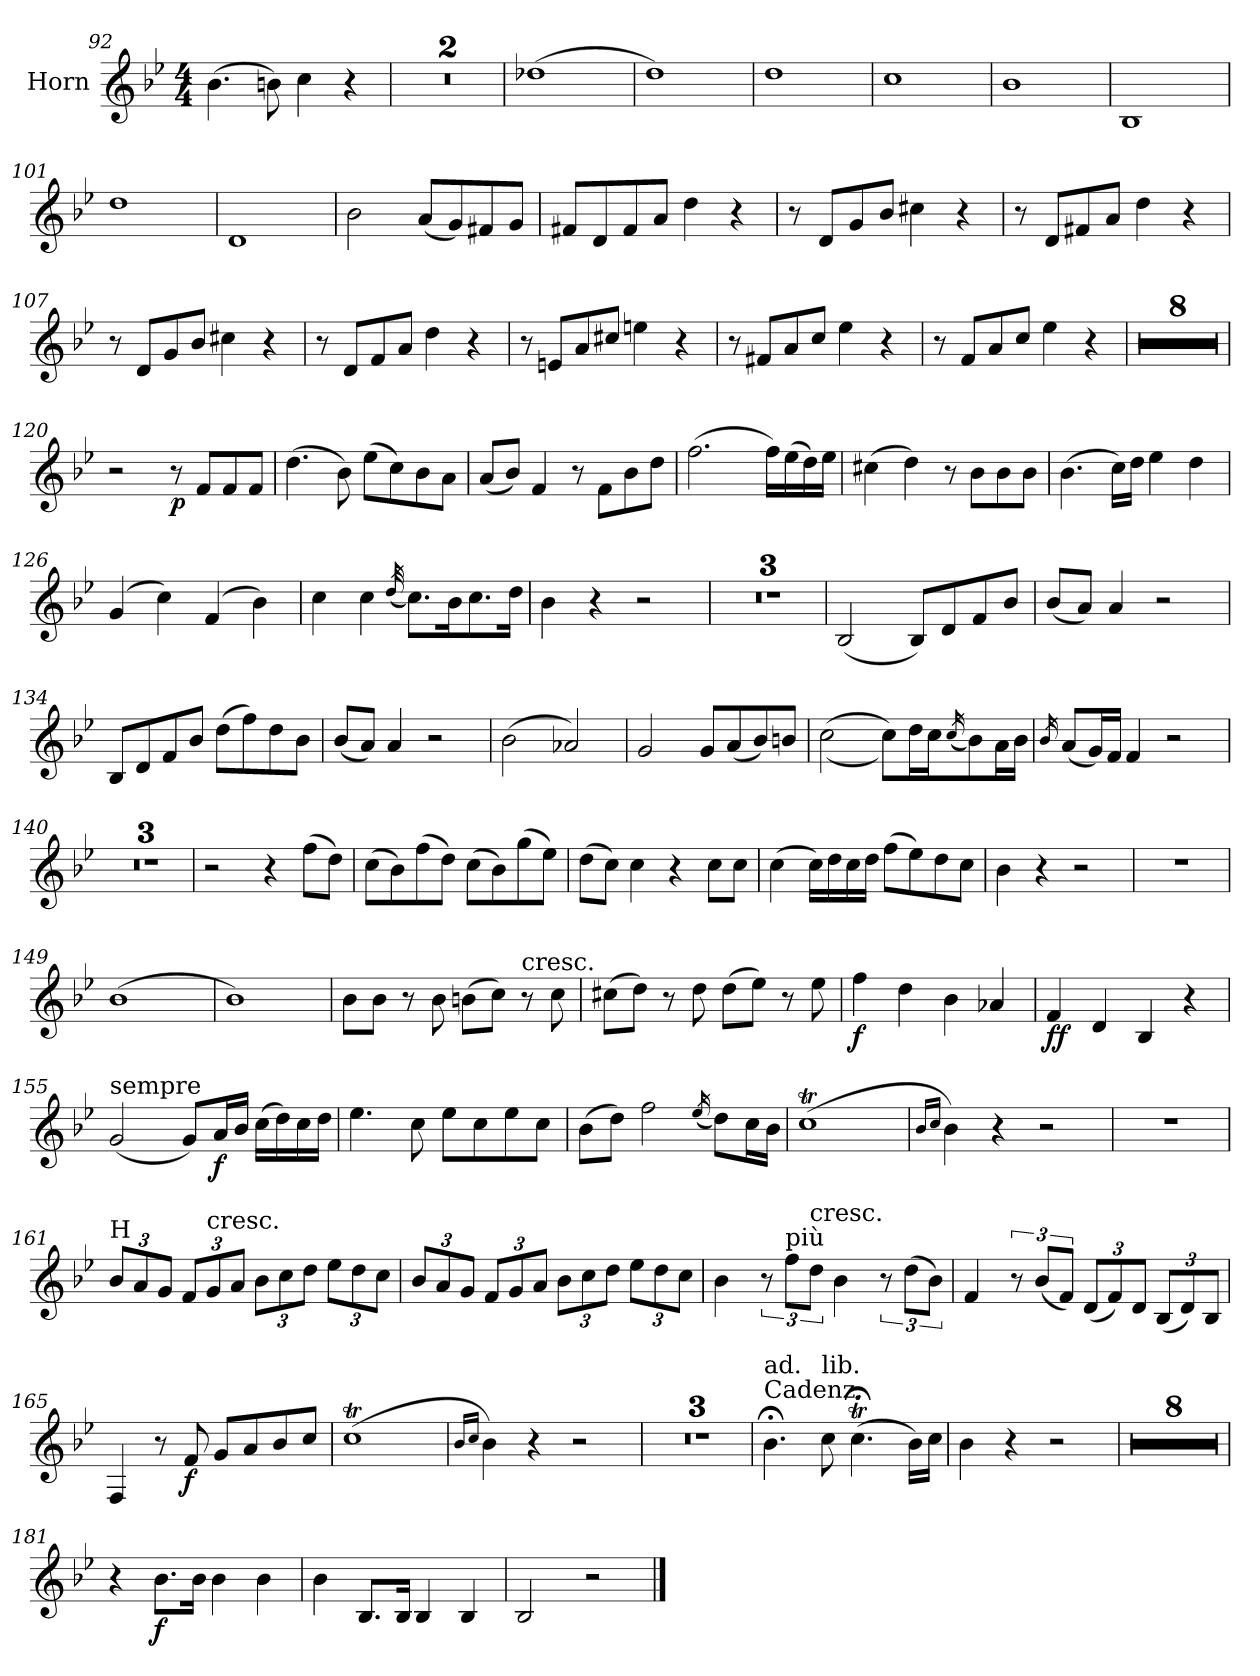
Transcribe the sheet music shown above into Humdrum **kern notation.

**kern	**dynam
*part1	*part1
*staff1	*staff1
*I"Horn	*
*I'Hn	*
!!LO:LB:g=z
*clefG2	*
*ITrd4c7	*
*k[b-e-a-]	*
*E-:	*
*M4/4	*
=92	=92
(4.e-\	.
8en\)	.
4f\	.
4r	.
=93	=93
1r	.
=94	=94
1r	.
=95	=95
(1g-X	.
=96	=96
1g)	.
=97	=97
1g	.
=98	=98
1f	.
=99	=99
1e-	.
=100	=100
1E-	.
=101	=101
1g	.
=102	=102
1G	.
=103	=103
2e-\	.
(8d/L	.
8c/)	.
8Bn/	.
8c/J	.
=104	=104
8Bn/L	.
8G/	.
8B/	.
8d/J	.
4g\	.
4r	.
!!LO:LB:g=z
=105	=105
8r	.
8G/L	.
8c/	.
8e-/J	.
4f#X\	.
4r	.
=106	=106
8r	.
8G/L	.
8Bn/	.
8d/J	.
4g\	.
4r	.
=107	=107
8r	.
8G/L	.
8c/	.
8e-/J	.
4f#X\	.
4r	.
=108	=108
8r	.
8G/L	.
8B-/	.
8d/J	.
4g\	.
4r	.
=109	=109
8r	.
8An/L	.
8d/	.
8f#X/J	.
4an\	.
4r	.
=110	=110
8r	.
8Bn/L	.
8d/	.
8f/J	.
4a-\	.
4r	.
!!LO:PB:g=z
=111	=111
8r	.
8B-/L	.
8d/	.
8f/J	.
4a-\	.
4r	.
=112	=112
1r	.
=113	=113
1r	.
=114	=114
1r	.
=115	=115
1r	.
=116	=116
1r	.
=117	=117
1r	.
=118	=118
1r	.
=119	=119
1r	.
=120	=120
2r	.
!	!LO:DY:b
8r	p
8B-/L	.
8B-/	.
8B-/J	.
=121	=121
(4.g\	.
8e-\)	.
(8a-\L	.
8f\)	.
8e-\	.
8d\J	.
=122	=122
(8d/L	.
8e-/J)	.
4B-/	.
8r	.
8B-\L	.
8e-\	.
8g\J	.
=123	=123
(2.b-\	.
16b-\LL)	.
(16a-\	.
16g\)	.
16a-\JJ	.
=124	=124
(4f#X\	.
4g\)	.
8r	.
8e-\L	.
8e-\	.
8e-\J	.
!!LO:LB:g=z
=125	=125
(4.e-\	.
16f\LL)	.
16g\JJ	.
4a-\	.
4g\	.
=126	=126
(4c/	.
4f\)	.
(4B-/	.
4e-\)	.
=127	=127
4f\	.
4f\	.
(32qg/	.
8.f\L)	.
16e-\K	.
8.f\	.
16g\Jk	.
=128	=128
4e-\	.
4r	.
2r	.
=129	=129
1r	.
=130	=130
1r	.
=131	=131
1r	.
=132	=132
(2E-/	.
8E-/L)	.
8G/	.
8B-/	.
8e-/J	.
=133	=133
(8e-/L	.
8d/J)	.
4d/	.
2r	.
!!LO:LB:g=z
=134	=134
8E-/L	.
8G/	.
8B-/	.
8e-/J	.
(8g\L	.
8b-\)	.
8g\	.
8e-\J	.
=135	=135
(8e-/L	.
8d/J)	.
4d/	.
2r	.
=136	=136
(2e-\	.
2d-X/)	.
=137	=137
2c/	.
8c/L	.
(8d/	.
8e-/)	.
8en/J	.
=138	=138
((2f\	.
8f\L))	.
16g\L	.
16f\J	.
(16qf/	.
8e-\)	.
16d\L	.
16e-\JJ	.
=139	=139
16qe-/	.
(8d/L	.
16c/L)	.
16B-/JJ	.
4B-/	.
2r	.
=140	=140
1r	.
=141	=141
1r	.
=142	=142
1r	.
!!LO:LB:g=z
=143	=143
2r	.
4r	.
(8b-\L	.
8g\J)	.
=144	=144
(8f\L	.
8e-\)	.
(8b-\	.
8g\J)	.
(8f\L	.
8e-\)	.
(8cc\	.
8a-\J)	.
=145	=145
(8g\L	.
8f\J)	.
4f\	.
4r	.
8f\L	.
8f\J	.
=146	=146
(4f\	.
16f\LL)	.
16g\	.
16f\	.
16g\JJ	.
(8b-\L	.
8a-\)	.
8g\	.
8f\J	.
=147	=147
4e-\	.
4r	.
2r	.
=148	=148
1r	.
=149	=149
(1e-	.
=150	=150
1e-)	.
!!LO:LB:g=z
=151	=151
8e-\L	.
8e-\J	.
8r	.
8e-\	.
(8en\L	.
8f\J)	.
!LO:TX:a:t=cresc.	!
8r	.
8f\	.
=152	=152
(8f#X\L	.
8g\J)	.
8r	.
8g\	.
(8g\L	.
8a-\J)	.
8r	.
8a-\	.
=153	=153
!	!LO:DY:b
4b-\	f
4g\	.
4e-\	.
4d-X/	.
=154	=154
!	!LO:DY:b
4B-/	ff
4G/	.
4E-/	.
4r	.
=155	=155
!LO:TX:a:t=sempre	!
(2c/	.
8c/L)	.
!	!LO:DY:b
16d/L	f
16e-/JJ	.
(16f\LL	.
16g\)	.
16f\	.
16g\JJ	.
=156	=156
4.a-\	.
8f\	.
8a-\L	.
8f\	.
8a-\	.
8f\J	.
!!LO:LB:g=z
=157	=157
(8e-\L	.
8g\J)	.
2b-\	.
(16qa-/	.
8g\L)	.
16f\L	.
16e-\JJ	.
=158	=158
(1fT	.
=159	=159
16qe-/LL	.
16qf/JJ	.
4e-\)	.
4r	.
2r	.
=160	=160
1r	.
=161	=161
*Xbrackettup	*
!LO:TX:a:t=H	!
12e-/L	.
12d/	.
12c/J	.
12B-/L	.
!LO:TX:a:t=cresc.	!
12c/	.
12d/J	.
12e-\L	.
12f\	.
12g\J	.
12a-\L	.
12g\	.
12f\J	.
=162	=162
12e-/L	.
12d/	.
12c/J	.
12B-/L	.
12c/	.
12d/J	.
12e-\L	.
12f\	.
12g\J	.
12a-\L	.
12g\	.
12f\J	.
!!LO:LB:g=z
=163	=163
4e-\	.
*brackettup	*
12r	.
!LO:TX:a:t=più	!
12b-\L	.
!LO:TX:a:t=cresc.	!
12g\J	.
4e-\	.
12r	.
(12g\L	.
12e-\J)	.
=164	=164
4B-/	.
12r	.
(12e-/L	.
12B-/J)	.
*Xbrackettup	*
(12G/L	.
12B-/)	.
12G/J	.
(12E-/L	.
12G/)	.
12E-/J	.
=165	=165
4BB-/	.
8r	.
!	!LO:DY:b
8B-/	f
8c/L	.
8d/	.
8e-/	.
8f/J	.
=166	=166
(1fT	.
=167	=167
16qe-/LL	.
16qf/JJ	.
4e-\)	.
4r	.
2r	.
=168	=168
1r	.
=169	=169
1r	.
=170	=170
1r	.
=171	=171
!LO:TX:a:t=Cadenz.	!
!LO:TX:a:t=ad.	!
4.e-;<\	.
!LO:TX:a:t=lib.	!
8f\	.
(4.f;<T\	.
16e-\LL)	.
16f\JJ	.
!!LO:LB:g=z
=172	=172
4e-\	.
4r	.
2r	.
=173	=173
1r	.
=174	=174
1r	.
=175	=175
1r	.
=176	=176
1r	.
=177	=177
1r	.
=178	=178
1r	.
=179	=179
1r	.
=180	=180
1r	.
=181	=181
4r	.
!	!LO:DY:b
8.e-\L	f
16e-\Jk	.
4e-\	.
4e-\	.
=182	=182
4e-\	.
8.E-/L	.
16E-/Jk	.
4E-/	.
4E-/	.
=183	=183
2E-/	.
2r	.
==	==
*-	*-
